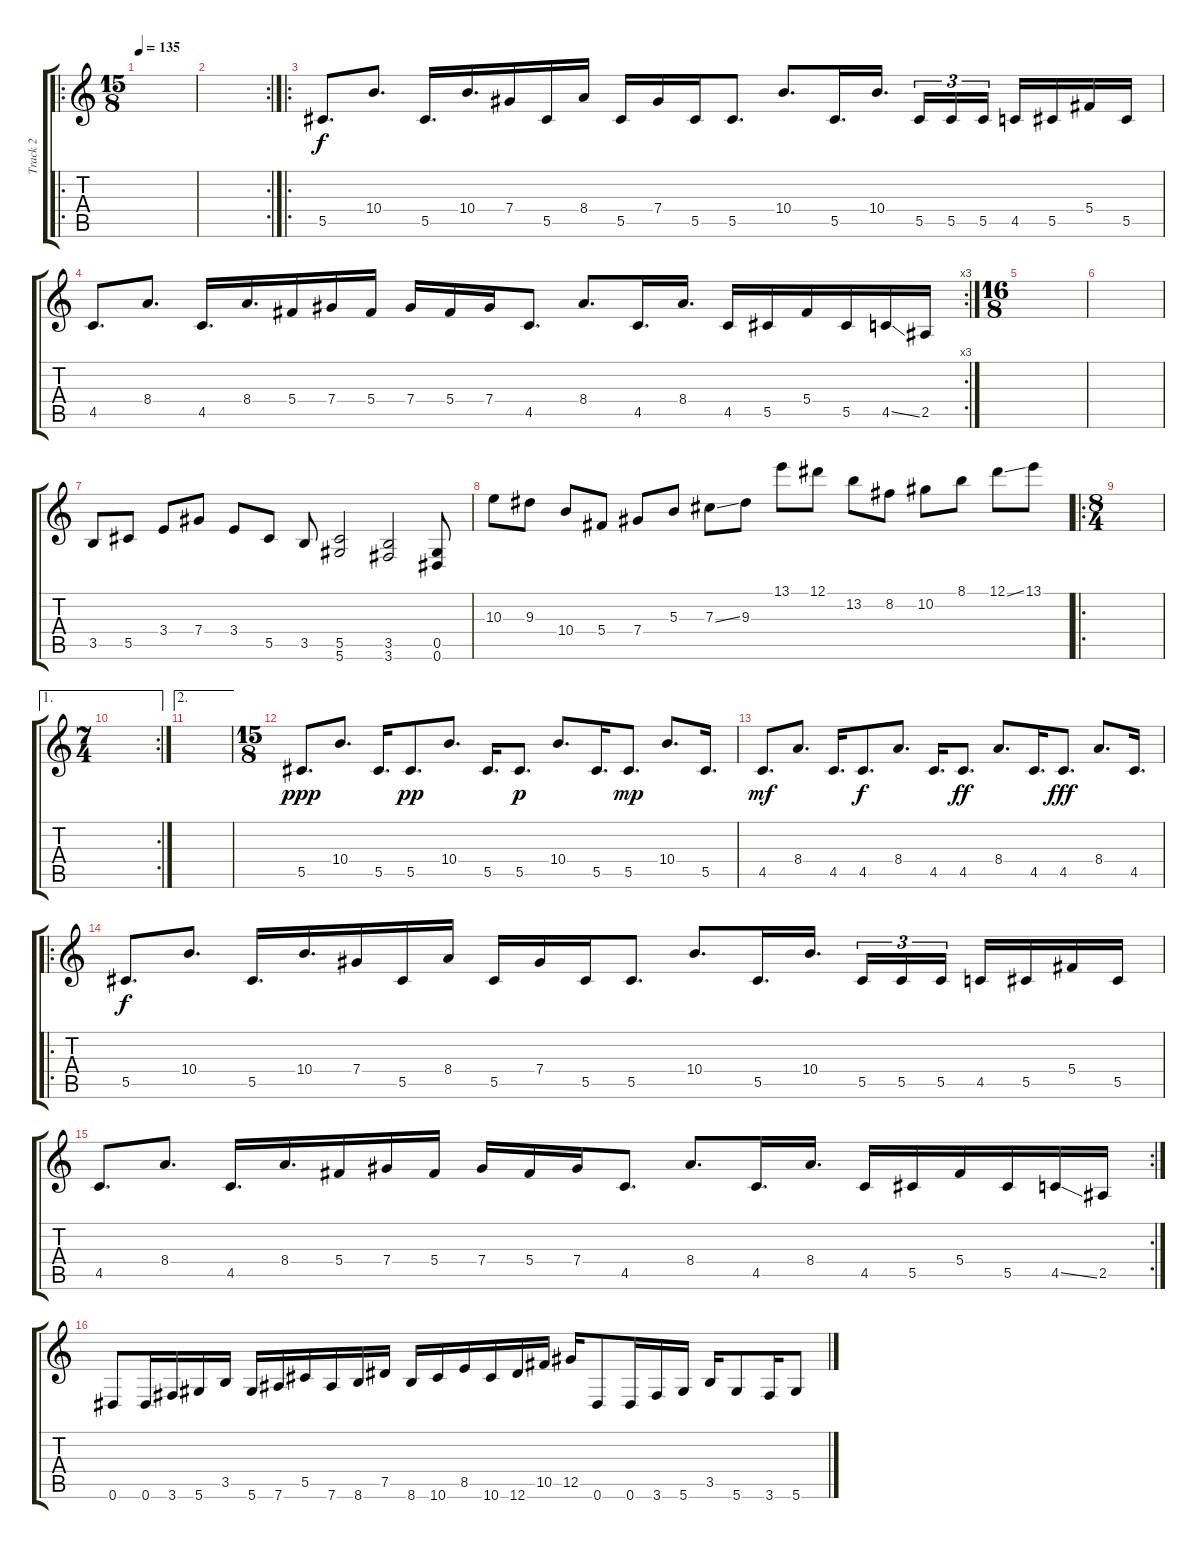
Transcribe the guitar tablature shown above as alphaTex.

\track ("Track 2" "Track 2") {instrument distortionguitar}
\staff {score tabs}
\tuning (Eb4 Bb3 Gb3 Db3 Ab2 Eb2) {hide}
\ro
\ts (15 8)
\tempo 135
\clef g2
\ks c
|
\rc 2
|
\ro
5.5.8{d} 10.4.8{d} 5.5.16{d} 10.4.16{d} 7.4.16 5.5.16 8.4.16 5.5.16 7.4.16 5.5.16 5.5.8{d} 10.4.8{d} 5.5.16{d} 10.4.16{d} 5.5.16{tu (3 2)} 5.5.16{tu (3 2)} 5.5.16{tu (3 2) beam splitsecondary} 4.5.16 5.5.16 5.4.16 5.5.16 |
\rc 3
4.5.8{d} 8.4.8{d} 4.5.16{d} 8.4.16{d} 5.4.16 7.4.16 5.4.16 7.4.16 5.4.16 7.4.16 4.5.8{d} 8.4.8{d} 4.5.16{d} 8.4.16{d} 4.5.16 5.5.16 5.4.16 5.5.16 4.5{ss}.16 2.5.16 |
\ts (16 8)
|
|
3.5.8 5.5.8 3.4.8 7.4.8 3.4.8 5.5.8 3.5.8 (5.5 5.6).2 (3.5 3.6).2 (0.5 0.6).8 |
10.3.8 9.3.8 10.4.8 5.4.8 7.4.8 5.3.8 7.3{ss}.8 9.3.8 13.1.8 12.1.8 13.2.8 8.2.8 10.2.8 8.1.8 12.1{ss}.8 13.1.8 |
\ro
\ts (8 4)
|
\ae 1
\rc 2
\ts (7 4)
|
\ae 2
|
\ts (15 8)
5.5.8{d dy ppp} 10.4.8{d} 5.5.16{d} 5.5.8{d dy pp} 10.4.8{d} 5.5.16{d} 5.5.8{d dy p} 10.4.8{d} 5.5.16{d} 5.5.8{d dy mp} 10.4.8{d} 5.5.16{d} |
4.5.8{d dy mf} 8.4.8{d} 4.5.16{d} 4.5.8{d dy f} 8.4.8{d} 4.5.16{d} 4.5.8{d dy ff} 8.4.8{d} 4.5.16{d} 4.5.8{d dy fff} 8.4.8{d} 4.5.16{d} |
\ro
5.5.8{d dy f} 10.4.8{d} 5.5.16{d} 10.4.16{d} 7.4.16 5.5.16 8.4.16 5.5.16 7.4.16 5.5.16 5.5.8{d} 10.4.8{d} 5.5.16{d} 10.4.16{d} 5.5.16{tu (3 2)} 5.5.16{tu (3 2)} 5.5.16{tu (3 2) beam splitsecondary} 4.5.16 5.5.16 5.4.16 5.5.16 |
\rc 2
4.5.8{d} 8.4.8{d} 4.5.16{d} 8.4.16{d} 5.4.16 7.4.16 5.4.16 7.4.16 5.4.16 7.4.16 4.5.8{d} 8.4.8{d} 4.5.16{d} 8.4.16{d} 4.5.16 5.5.16 5.4.16 5.5.16 4.5{ss}.16 2.5.16 |
0.6.8 0.6.16 3.6.16 5.6.16 3.5.16 5.6.16 7.6.16 5.5.16 7.6.16 8.6.16 7.5.16 8.6.16 10.6.16 8.5.16 10.6.16 12.6.16 10.5.16 12.5.16 0.6.8 0.6.16 3.6.16 5.6.16 3.5.16 5.6.8 3.6.16 5.6.8
